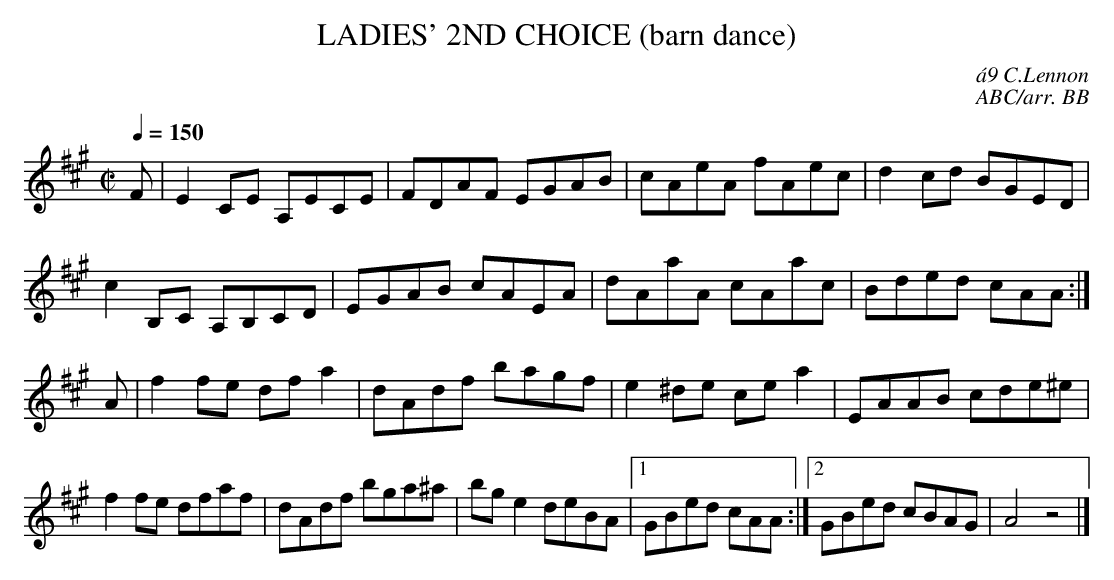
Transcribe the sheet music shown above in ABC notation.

X:1
T:LADIES' 2ND CHOICE (barn dance)
C:\'a9 C.Lennon
C:ABC/arr. BB
Q:1/4=150
M:C|
L:1/8
K:A
F|E2CE A,ECE|FDAF EGAB|cAeA fAec|d2cd BGED|
c2 B,C A,B,CD|EGAB cAEA|dAaA cAac|Bded cAA :|
A|f2fe dfa2|dAdf bagf|e2 ^de cea2|EAAB cde^e|
f2fe dfaf|dAdf bga^a|bge2 deBA|1 GBed cAA :|\
[2 GBed cBAG|A4z4|]
